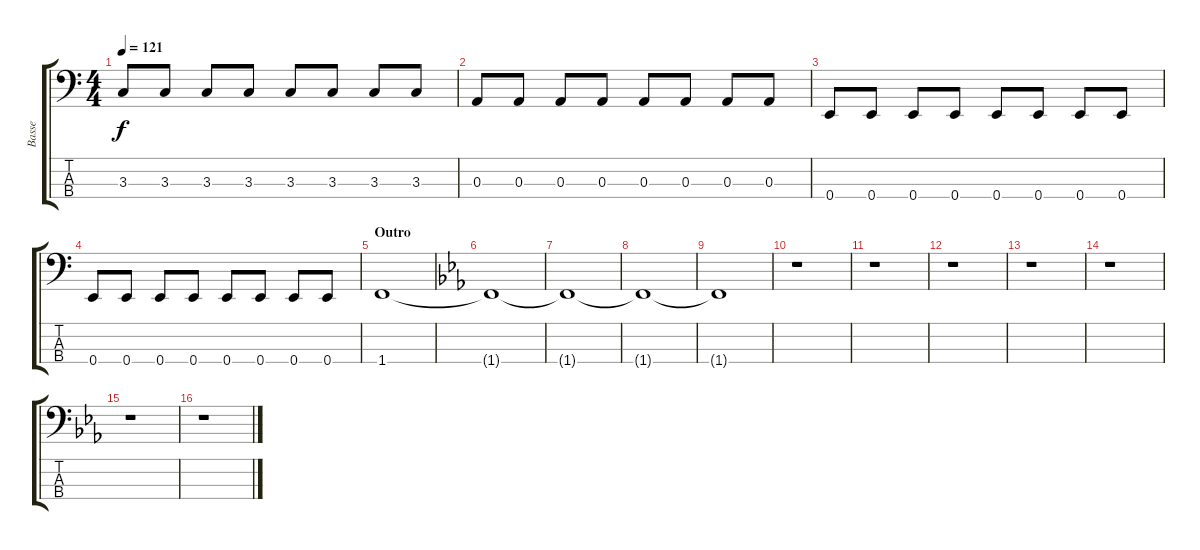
\track ("Basse" "Basse") {instrument electricbassfinger}
\staff {score tabs}
\tuning (G2 D2 A1 E1) {hide}
\ts (4 4)
\tempo 121
\clef f4
\ks c
3.3.8{dy f} 3.3.8 3.3.8 3.3.8 3.3.8 3.3.8 3.3.8 3.3.8 |
0.3.8 0.3.8 0.3.8 0.3.8 0.3.8 0.3.8 0.3.8 0.3.8 |
0.4.8 0.4.8 0.4.8 0.4.8 0.4.8 0.4.8 0.4.8 0.4.8 |
0.4.8 0.4.8 0.4.8 0.4.8 0.4.8 0.4.8 0.4.8 0.4.8 |
\section ("" "Outro")
1.4.1 |
\ks eb
1.4{t}.1 |
1.4{t}.1 |
1.4{t}.1 |
1.4{t}.1 |
r.1 |
r.1 |
r.1 |
r.1 |
r.1 |
r.1 |
r.1
